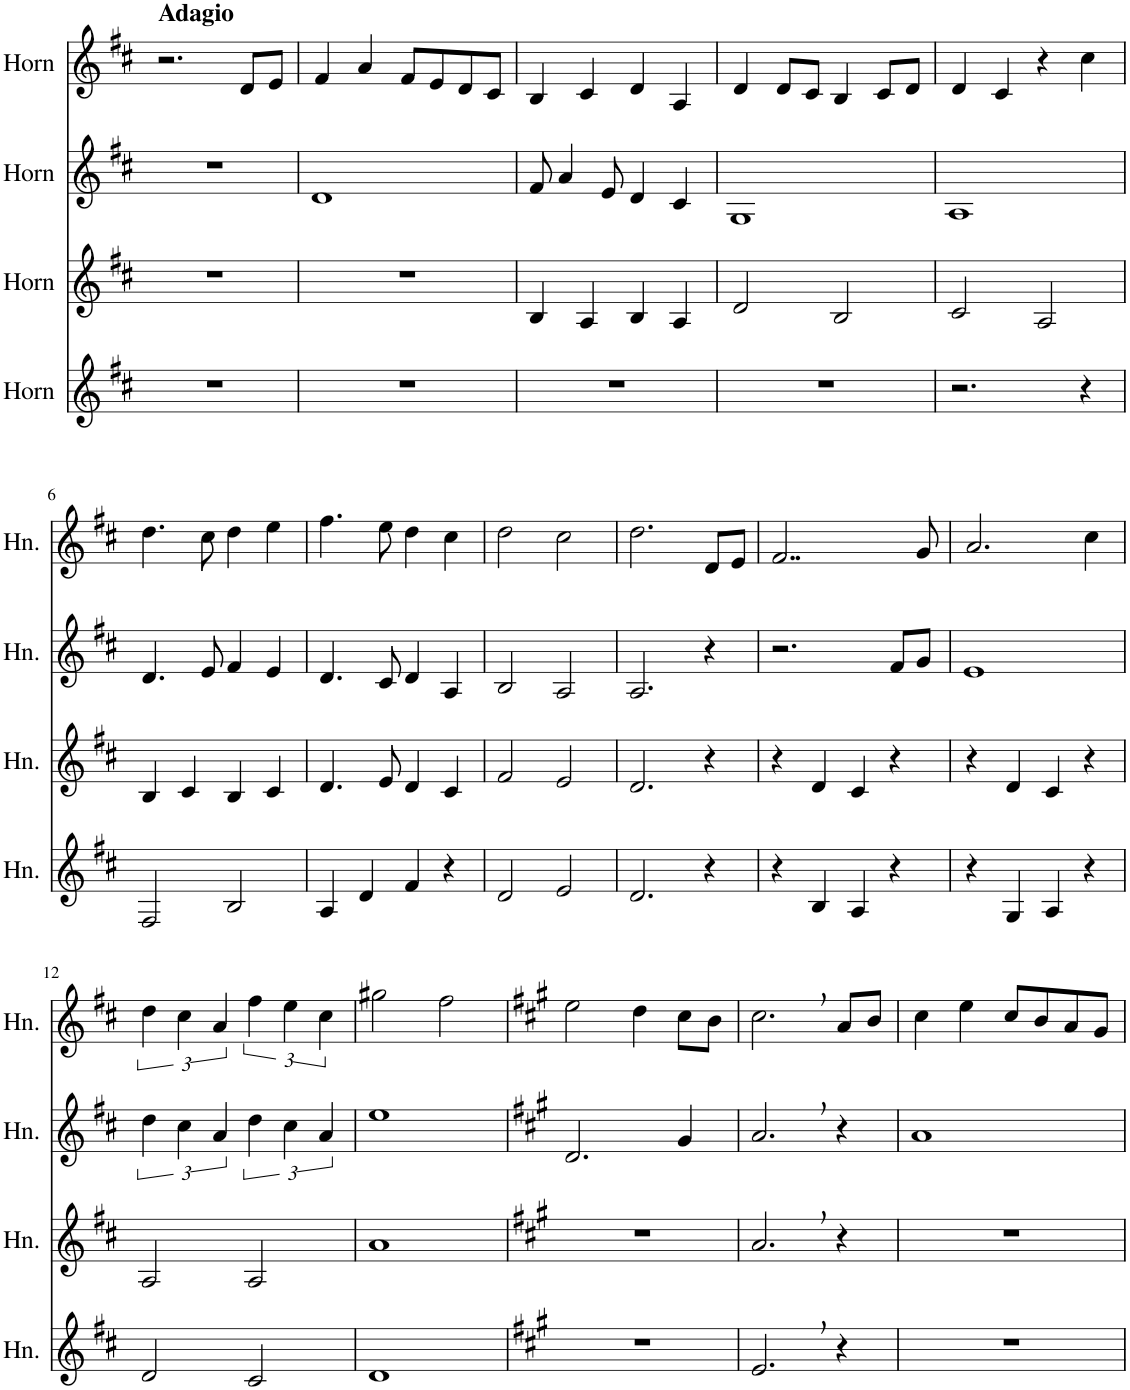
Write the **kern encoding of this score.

**kern	**kern	**kern	**kern
*part4	*part3	*part2	*part1
*staff4	*staff3	*staff2	*staff1
*I"Horn	*I"Horn	*I"Horn	*I"Horn
*I'Hn.	*I'Hn.	*I'Hn.	*I'Hn.
*clefG2	*clefG2	*clefG2	*clefG2
*Trd4c7	*Trd4c7	*Trd4c7	*Trd4c7
*k[f#c#]	*k[f#c#]	*k[f#c#]	*k[f#c#]
=1	=1	=1	=1
!	!	!	!LO:TX:a:B:t=Adagio
1r	1r	1r	2.r
.	.	.	8d/L
.	.	.	8e/J
=2	=2	=2	=2
1r	1r	1d	4f#/
.	.	.	4a/
.	.	.	8f#/L
.	.	.	8e/
.	.	.	8d/
.	.	.	8c#/J
=3	=3	=3	=3
1r	4B/	8f#/	4B/
.	.	4a/	.
.	4A/	.	4c#/
.	.	8e/	.
.	4B/	4d/	4d/
.	4A/	4c#/	4A/
=4	=4	=4	=4
1r	2d/	1G	4d/
.	.	.	8d/L
.	.	.	8c#/J
.	2B/	.	4B/
.	.	.	8c#/L
.	.	.	8d/J
=5	=5	=5	=5
2.r	2c#/	1A	4d/
.	.	.	4c#/
.	2A/	.	4r
4r	.	.	4cc#\
!!LO:LB:g=z
=6	=6	=6	=6
2F#/	4B/	4.d/	4.dd\
.	4c#/	.	.
.	.	8e/	8cc#\
2B/	4B/	4f#/	4dd\
.	4c#/	4e/	4ee\
=7	=7	=7	=7
4A/	4.d/	4.d/	4.ff#\
4d/	.	.	.
.	8e/	8c#/	8ee\
4f#/	4d/	4d/	4dd\
4r	4c#/	4A/	4cc#\
=8	=8	=8	=8
2d/	2f#/	2B/	2dd\
2e/	2e/	2A/	2cc#\
=9	=9	=9	=9
2.d/	2.d/	2.A/	2.dd\
4r	4r	4r	8d/L
.	.	.	8e/J
=10	=10	=10	=10
4r	4r	2.r	2..f#/
4B/	4d/	.	.
4A/	4c#/	.	.
4r	4r	8f#/L	.
.	.	8g/J	8g/
=11	=11	=11	=11
4r	4r	1e	2.a/
4G/	4d/	.	.
4A/	4c#/	.	.
4r	4r	.	4cc#\
!!LO:LB:g=z
=12	=12	=12	=12
2d/	2A/	6dd\	6dd\
.	.	6cc#\	6cc#\
.	.	6a/	6a/
2c#/	2A/	6dd\	6ff#\
.	.	6cc#\	6ee\
.	.	6a/	6cc#\
=13	=13	=13	=13
1d	1a	1ee	2gg#X\
.	.	.	2ff#\
=14	=14	=14	=14
*k[f#c#g#]	*k[f#c#g#]	*k[f#c#g#]	*k[f#c#g#]
1r	1r	2.d/	2ee\
.	.	.	4dd\
.	.	4g#/	8cc#\L
.	.	.	8b\J
=15	=15	=15	=15
2.e,/	2.a,/	2.a,/	2.cc#,\
4r	4r	4r	8a/L
.	.	.	8b/J
=16	=16	=16	=16
1r	1r	1a	4cc#\
.	.	.	4ee\
.	.	.	8cc#/L
.	.	.	8b/
.	.	.	8a/
.	.	.	8g#/J
=	=	=	=
*-	*-	*-	*-
